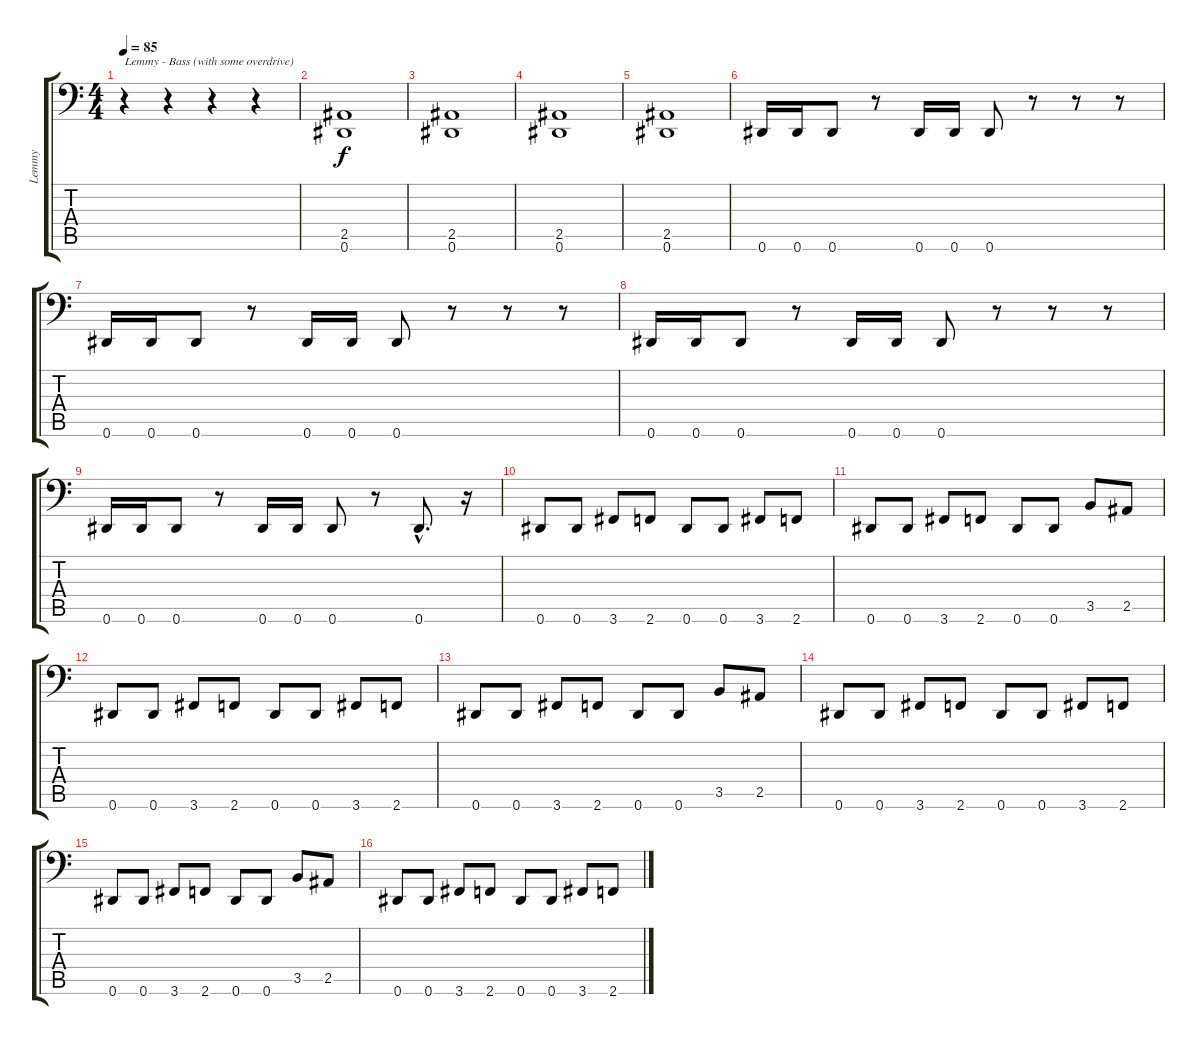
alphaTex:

\track ("Lemmy" "Lemmy") {instrument electricbasspick}
\staff {score tabs}
\tuning (Eb3 Bb2 Gb2 Db2 Ab1 Eb1) {hide}
\ts (4 4)
\tempo 85
\clef f4
\ks c
r.4{txt "Lemmy - Bass (with some overdrive)" dy f instrument electricbasspick} r.4 r.4 r.4 |
(2.5 0.6).1 |
(2.5 0.6).1 |
(2.5 0.6).1 |
(2.5 0.6).1 |
0.6.16 0.6.16 0.6.8 r.8 0.6.16 0.6.16 0.6.8 r.8 r.8 r.8 |
0.6.16 0.6.16 0.6.8 r.8 0.6.16 0.6.16 0.6.8 r.8 r.8 r.8 |
0.6.16 0.6.16 0.6.8 r.8 0.6.16 0.6.16 0.6.8 r.8 r.8 r.8 |
0.6.16 0.6.16 0.6.8 r.8 0.6.16 0.6.16 0.6.8 r.8 0.6{hac}.8{d} r.16 |
0.6.8 0.6.8 3.6.8 2.6.8 0.6.8 0.6.8 3.6.8 2.6.8 |
0.6.8 0.6.8 3.6.8 2.6.8 0.6.8 0.6.8 3.5.8 2.5.8 |
0.6.8 0.6.8 3.6.8 2.6.8 0.6.8 0.6.8 3.6.8 2.6.8 |
0.6.8 0.6.8 3.6.8 2.6.8 0.6.8 0.6.8 3.5.8 2.5.8 |
0.6.8 0.6.8 3.6.8 2.6.8 0.6.8 0.6.8 3.6.8 2.6.8 |
0.6.8 0.6.8 3.6.8 2.6.8 0.6.8 0.6.8 3.5.8 2.5.8 |
0.6.8 0.6.8 3.6.8 2.6.8 0.6.8 0.6.8 3.6.8 2.6.8
